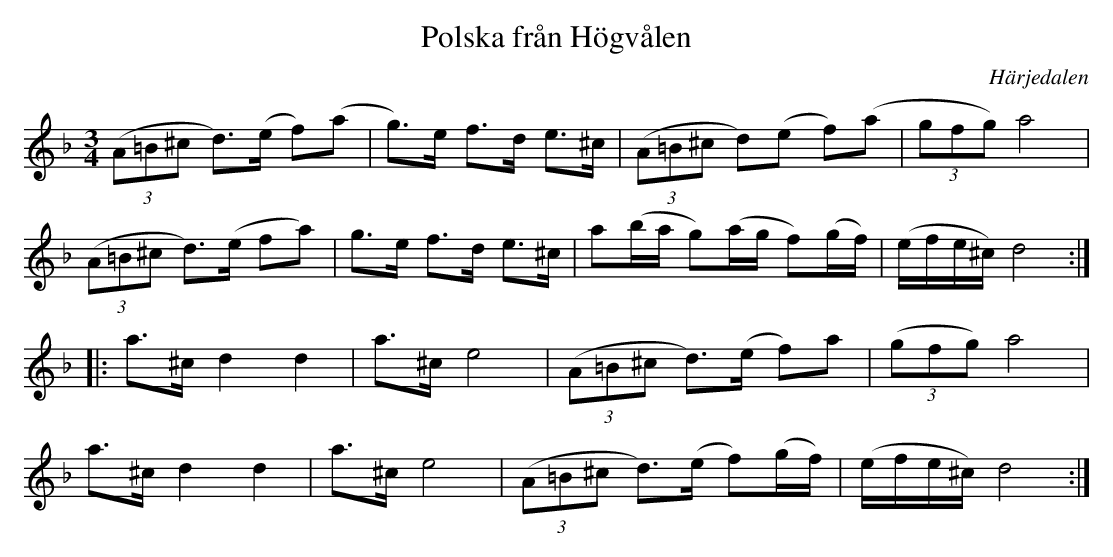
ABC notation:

X:1
T:Polska från Högvålen
O:Härjedalen
M:3/4
L:1/8
K:Dm
((3A=B^c d>)(e f)(a|g>)e f>d e>^c|((3A=B^c d)(e f)(a|(3gfg)a4|!
((3A=B^c d>)(e fa)|g>e f>d e>^c|a(b/a/ g)(a/g/ f)(g/f/)|(e/f/e/^c/) d4::!
a>^c d2d2|a>^ce4|((3A=B^c d>)(e f)a|((3gfg)a4,|!
a>^c d2d2|a>^ce4|((3A=B^c d>)(e f)(g/f/)|(e/f/e/^c/) d4:|]
